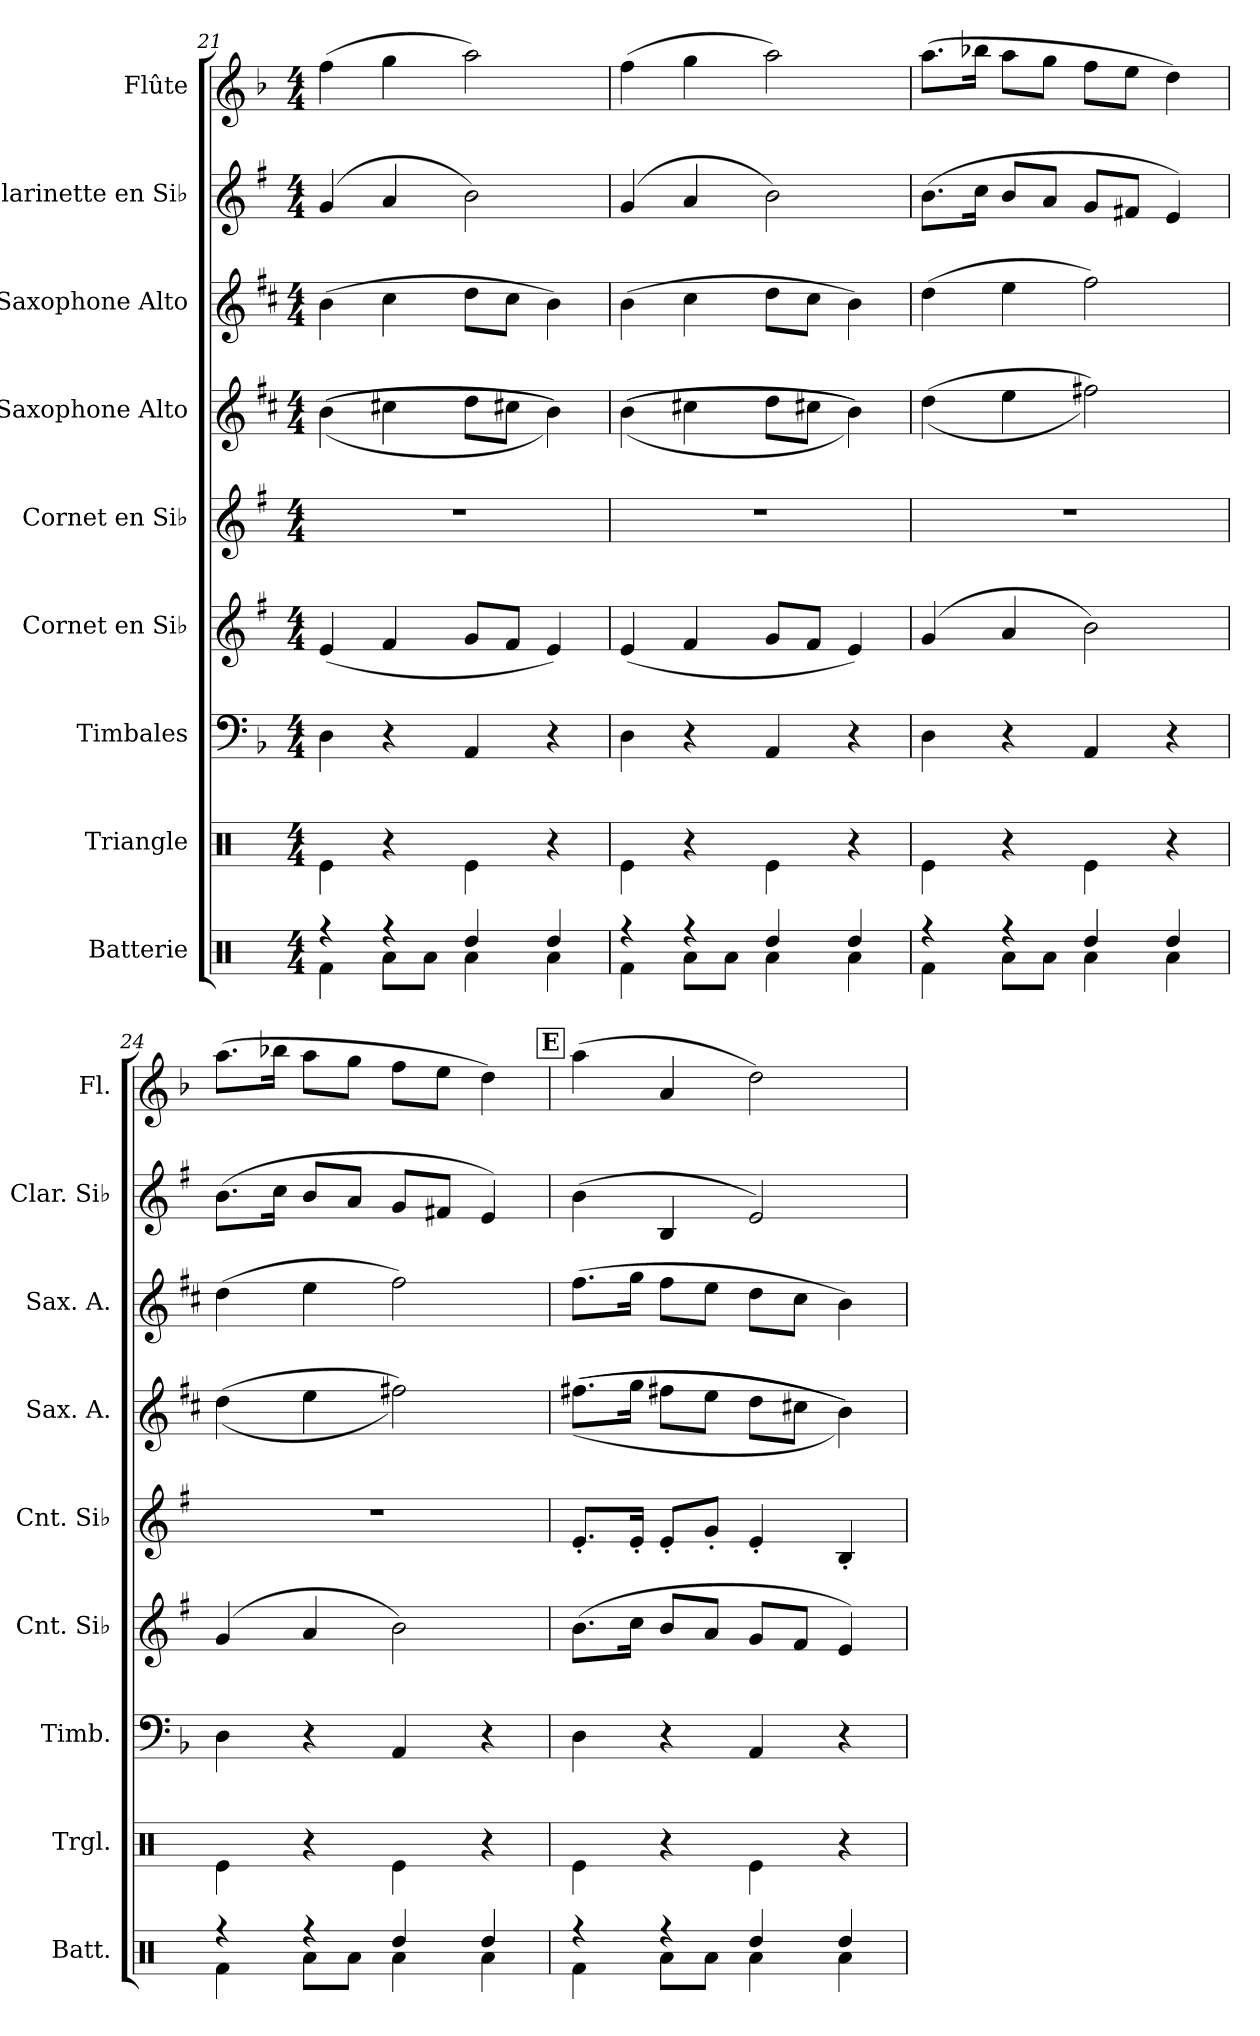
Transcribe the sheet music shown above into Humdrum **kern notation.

**kern	**kern	**kern	**kern	**kern	**kern	**kern	**kern	**kern
*part9	*part8	*part7	*part6	*part5	*part4	*part3	*part2	*part1
*staff9	*staff8	*staff7	*staff6	*staff5	*staff4	*staff3	*staff2	*staff1
*I"Batterie	*I"Triangle	*I"Timbales	*I"Cornet en Si♭	*I"Cornet en Si♭	*I"Saxophone Alto	*I"Saxophone Alto	*I"Clarinette en Si♭	*I"Flûte
*I'Batt.	*I'Trgl.	*I'Timb.	*I'Cnt. Si♭	*I'Cnt. Si♭	*I'Sax. A.	*I'Sax. A.	*I'Clar. Si♭	*I'Fl.
!!LO:LB:g=z
*clefX	*clefX	*clefF4	*clefG2	*clefG2	*clefG2	*clefG2	*clefG2	*clefG2
*	*	*	*ITrd1c2	*ITrd1c2	*ITrd5c9	*ITrd5c9	*ITrd1c2	*
*k[]	*k[]	*k[b-]	*k[b-]	*k[b-]	*k[b-]	*k[b-]	*k[b-]	*k[b-]
*M4/4	*M4/4	*M4/4	*M4/4	*M4/4	*M4/4	*M4/4	*M4/4	*M4/4
=21	=21	=21	=21	=21	=21	=21	=21	=21
*^	*	*	*	*	*	*	*	*
4r	4Rf\	4Re\	4D\	(<4d/	1r	(>(>(>4d\	(>4d\	(>4f/	(>4ff\
4r	8Ra\L	4r	4r	4e/	.	4en\	4e\	4g/	4gg\
.	8Ra\J	.	.	.	.	.	.	.	.
4Rdd/	4Ra\	4Re\	4AA/	8f/L	.	8f\L	8f\L	2a\)	2aa\)
.	.	.	.	8e/J	.	8en\J	8e\J	.	.
4Rdd/	4Ra\	4r	4r	4d/)	.	4d\)))	4d\)	.	.
=22	=22	=22	=22	=22	=22	=22	=22	=22	=22
4r	4Rf\	4Re\	4D\	(<4d/	1r	(>(>(>4d\	(>4d\	(>4f/	(>4ff\
4r	8Ra\L	4r	4r	4e/	.	4en\	4e\	4g/	4gg\
.	8Ra\J	.	.	.	.	.	.	.	.
4Rdd/	4Ra\	4Re\	4AA/	8f/L	.	8f\L	8f\L	2a\)	2aa\)
.	.	.	.	8e/J	.	8en\J	8e\J	.	.
4Rdd/	4Ra\	4r	4r	4d/)	.	4d\)))	4d\)	.	.
=23	=23	=23	=23	=23	=23	=23	=23	=23	=23
4r	4Rf\	4Re\	4D\	(>4f/	1r	(>(>4f\	(>4f\	(>8.a\L	(>8.aa\L
.	.	.	.	.	.	.	.	16b-\Jk	16bb-X\Jk
4r	8Ra\L	4r	4r	4g/	.	4g\	4g\	8a/L	8aa\L
.	8Ra\J	.	.	.	.	.	.	8g/J	8gg\J
4Rdd/	4Ra\	4Re\	4AA/	2a\)	.	2an\))	2a\)	8f/L	8ff\L
.	.	.	.	.	.	.	.	8en/J	8ee\J
4Rdd/	4Ra\	4r	4r	.	.	.	.	4d/)	4dd\)
=24	=24	=24	=24	=24	=24	=24	=24	=24	=24
4r	4Rf\	4Re\	4D\	(>4f/	1r	(>(>4f\	(>4f\	(>8.a\L	(>8.aa\L
.	.	.	.	.	.	.	.	16b-\Jk	16bb-X\Jk
4r	8Ra\L	4r	4r	4g/	.	4g\	4g\	8a/L	8aa\L
.	8Ra\J	.	.	.	.	.	.	8g/J	8gg\J
4Rdd/	4Ra\	4Re\	4AA/	2a\)	.	2an\))	2a\)	8f/L	8ff\L
.	.	.	.	.	.	.	.	8en/J	8ee\J
4Rdd/	4Ra\	4r	4r	.	.	.	.	4d/)	4dd\)
!!LO:REH:place=s1:a:B:fs=14:t=E
=25	=25	=25	=25	=25	=25	=25	=25	=25	=25
4r	4Rf\	4Re\	4D\	(>8.a\L	8.d'/L	(>(>(>8.an\L	(>8.a\L	(>4a\	(>4aa\
.	.	.	.	16b-\Jk	16d'/Jk	16b-\Jk	16b-\Jk	.	.
4r	8Ra\L	4r	4r	8a/L	8d'/L	8an\L	8a\L	4A/	4a/
.	8Ra\J	.	.	8g/J	8f'/J	8g\J	8g\J	.	.
4Rdd/	4Ra\	4Re\	4AA/	8f/L	4d'/	8f\L	8f\L	2d/)	2dd\)
.	.	.	.	8e/J	.	8en\J	8e\J	.	.
4Rdd/	4Ra\	4r	4r	4d/)	4A'/	4d\)))	4d\)	.	.
*v	*v	*	*	*	*	*	*	*	*
=	=	=	=	=	=	=	=	=
*-	*-	*-	*-	*-	*-	*-	*-	*-
